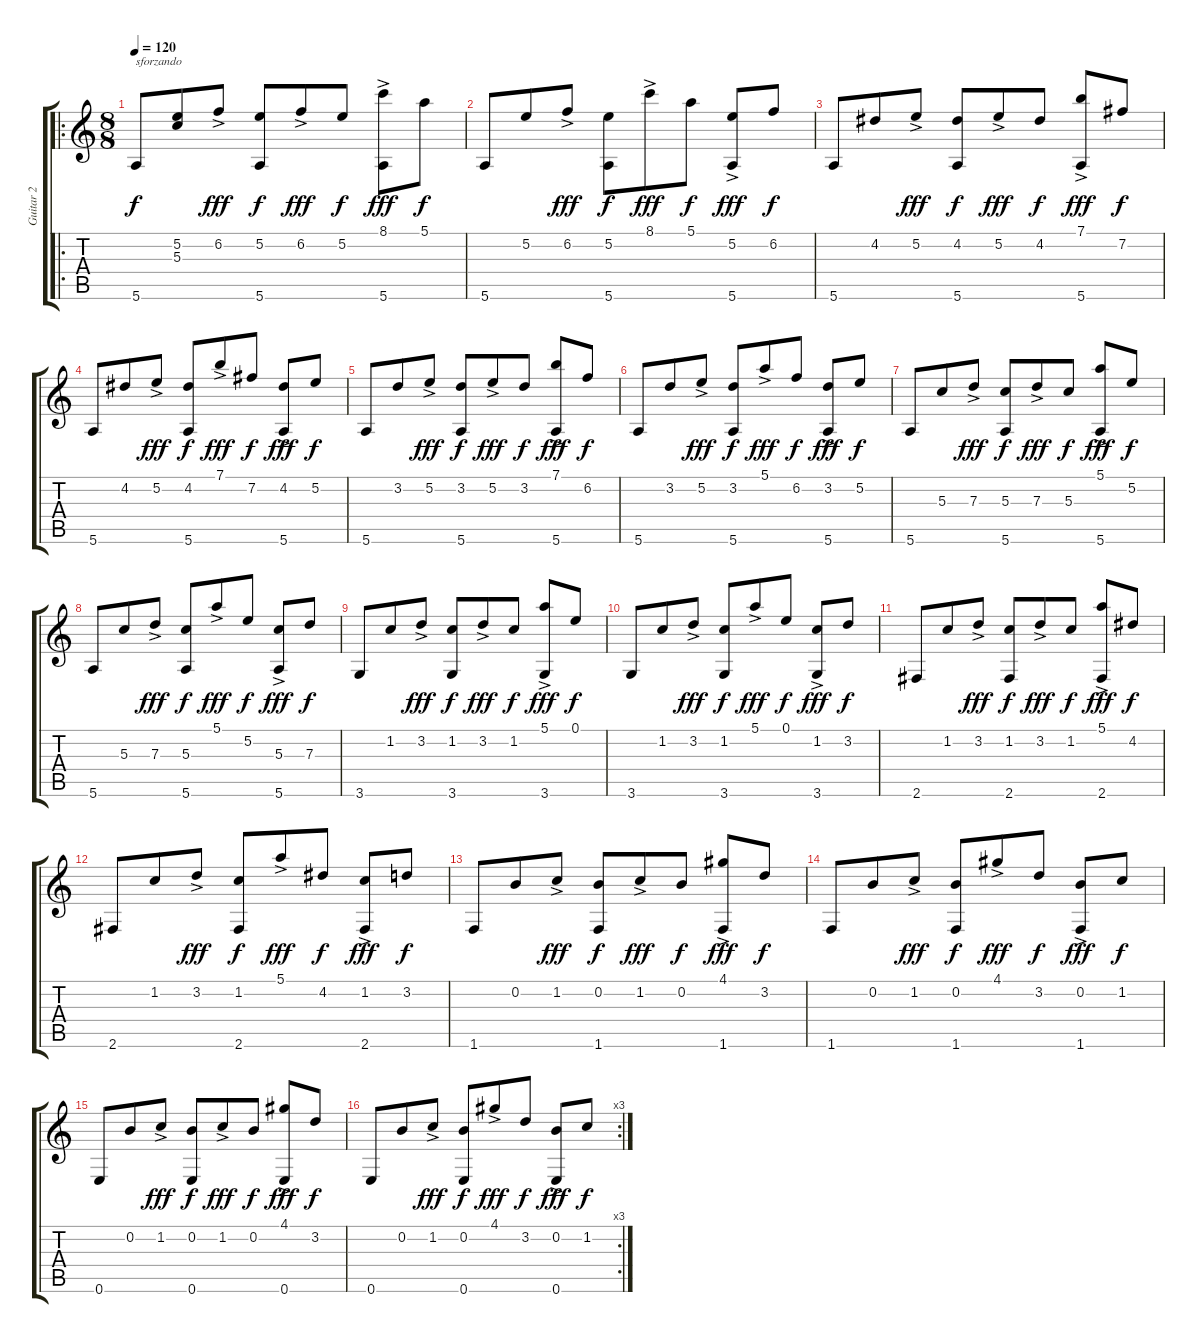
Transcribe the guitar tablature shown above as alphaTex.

\track ("Guitar 2" "Guitar 2") {instrument acousticguitarnylon}
\staff {score tabs}
\tuning (E4 B3 G3 D3 A2 E2) {hide}
\ro
\ts (8 8)
\tempo 120
\clef g2
\ks c
5.6.8{txt "sforzando" dy f} (5.2 5.3).8 6.2{ac}.8{dy fff} (5.2 5.6).8{dy f} 6.2{ac}.8{dy fff} 5.2.8{dy f} (8.1{ac} 5.6).8{dy fff} 5.1.8{dy f} |
5.6.8 5.2.8 6.2{ac}.8{dy fff} (5.2 5.6).8{dy f} 8.1{ac}.8{dy fff} 5.1.8{dy f} (5.2{ac} 5.6).8{dy fff} 6.2.8{dy f} |
5.6.8 4.2.8 5.2{ac}.8{dy fff} (4.2 5.6).8{dy f} 5.2{ac}.8{dy fff} 4.2.8{dy f} (7.1{ac} 5.6).8{dy fff} 7.2.8{dy f} |
5.6.8 4.2.8 5.2{ac}.8{dy fff} (4.2 5.6).8{dy f} 7.1{ac}.8{dy fff} 7.2.8{dy f} (4.2{ac} 5.6).8{dy fff} 5.2.8{dy f} |
5.6.8 3.2.8 5.2{ac}.8{dy fff} (3.2 5.6).8{dy f} 5.2{ac}.8{dy fff} 3.2.8{dy f} (7.1{ac} 5.6).8{dy fff} 6.2.8{dy f} |
5.6.8 3.2.8 5.2{ac}.8{dy fff} (3.2 5.6).8{dy f} 5.1{ac}.8{dy fff} 6.2.8{dy f} (3.2{ac} 5.6).8{dy fff} 5.2.8{dy f} |
5.6.8 5.3.8 7.3{ac}.8{dy fff} (5.3 5.6).8{dy f} 7.3{ac}.8{dy fff} 5.3.8{dy f} (5.1{ac} 5.6).8{dy fff} 5.2.8{dy f} |
5.6.8 5.3.8 7.3{ac}.8{dy fff} (5.3 5.6).8{dy f} 5.1{ac}.8{dy fff} 5.2.8{dy f} (5.3{ac} 5.6).8{dy fff} 7.3.8{dy f} |
3.6.8 1.2.8 3.2{ac}.8{dy fff} (1.2 3.6).8{dy f} 3.2{ac}.8{dy fff} 1.2.8{dy f} (5.1{ac} 3.6).8{dy fff} 0.1.8{dy f} |
3.6.8 1.2.8 3.2{ac}.8{dy fff} (1.2 3.6).8{dy f} 5.1{ac}.8{dy fff} 0.1.8{dy f} (1.2{ac} 3.6).8{dy fff} 3.2.8{dy f} |
2.6.8 1.2.8 3.2{ac}.8{dy fff} (1.2 2.6).8{dy f} 3.2{ac}.8{dy fff} 1.2.8{dy f} (5.1{ac} 2.6).8{dy fff} 4.2.8{dy f} |
2.6.8 1.2.8 3.2{ac}.8{dy fff} (1.2 2.6).8{dy f} 5.1{ac}.8{dy fff} 4.2.8{dy f} (1.2{ac} 2.6).8{dy fff} 3.2.8{dy f} |
1.6.8 0.2.8 1.2{ac}.8{dy fff} (0.2 1.6).8{dy f} 1.2{ac}.8{dy fff} 0.2.8{dy f} (4.1{ac} 1.6).8{dy fff} 3.2.8{dy f} |
1.6.8 0.2.8 1.2{ac}.8{dy fff} (0.2 1.6).8{dy f} 4.1{ac}.8{dy fff} 3.2.8{dy f} (0.2{ac} 1.6).8{dy fff} 1.2.8{dy f} |
0.6.8 0.2.8 1.2{ac}.8{dy fff} (0.2 0.6).8{dy f} 1.2{ac}.8{dy fff} 0.2.8{dy f} (4.1{ac} 0.6).8{dy fff} 3.2.8{dy f} |
\rc 3
0.6.8 0.2.8 1.2{ac}.8{dy fff} (0.2 0.6).8{dy f} 4.1{ac}.8{dy fff} 3.2.8{dy f} (0.2{ac} 0.6).8{dy fff} 1.2.8{dy f}
